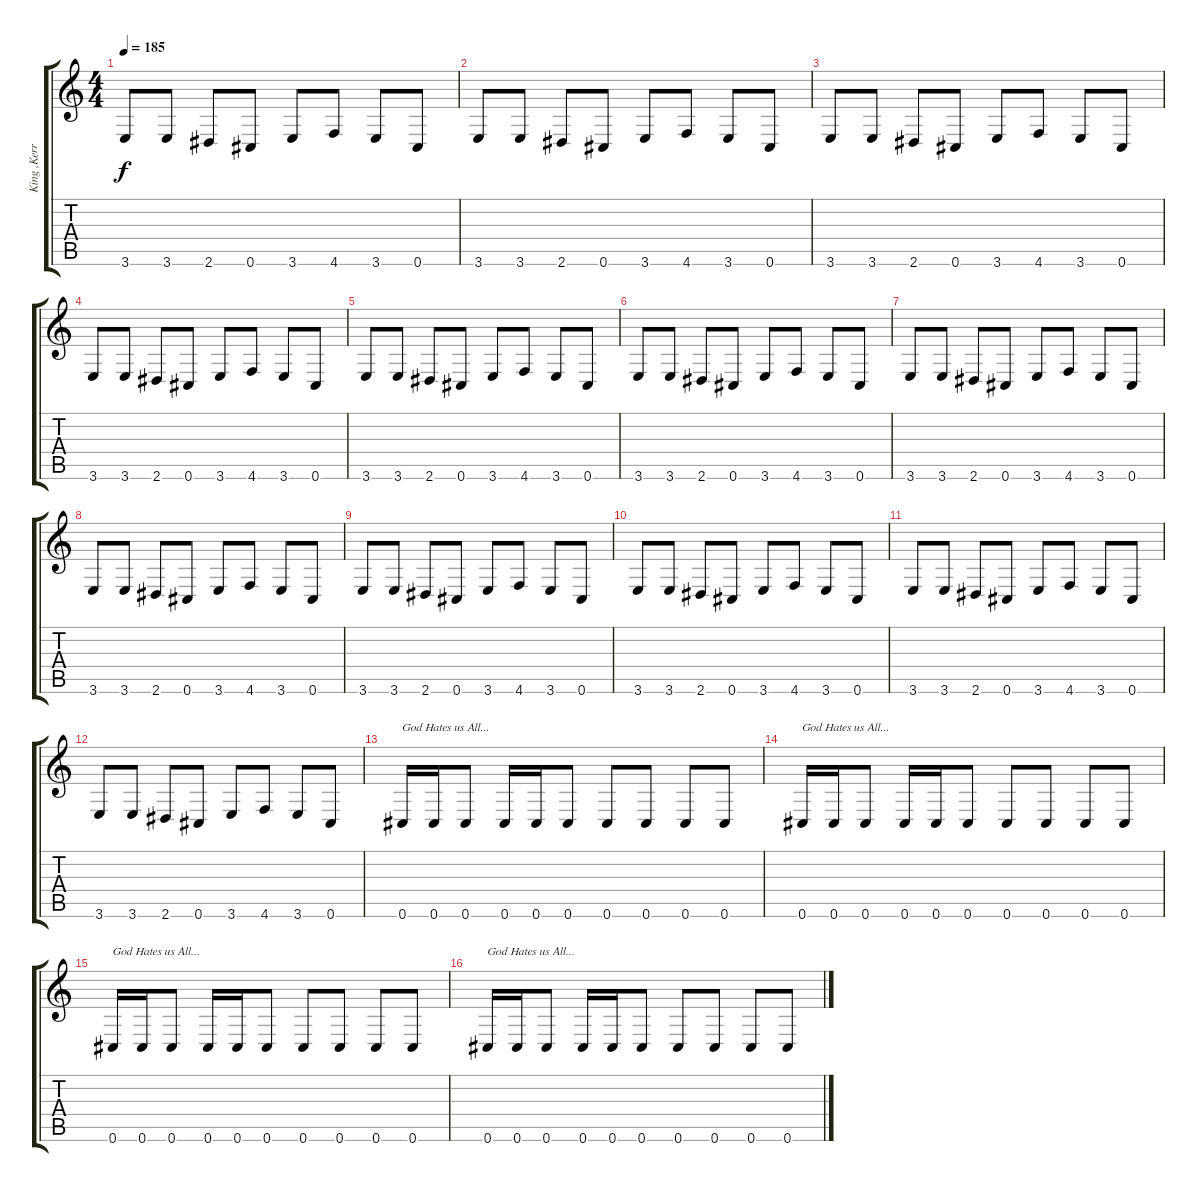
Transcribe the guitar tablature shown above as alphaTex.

\track ("King ,Kerry" "King ,Kerr") {instrument distortionguitar}
\staff {score tabs}
\tuning (Db4 Ab3 E3 B2 Gb2 Db2) {hide}
\ts (4 4)
\tempo 185
\clef g2
\ks c
3.6.8{dy f} 3.6.8 2.6.8 0.6.8 3.6.8 4.6.8 3.6.8 0.6.8 |
3.6.8 3.6.8 2.6.8 0.6.8 3.6.8 4.6.8 3.6.8 0.6.8 |
3.6.8 3.6.8 2.6.8 0.6.8 3.6.8 4.6.8 3.6.8 0.6.8 |
3.6.8 3.6.8 2.6.8 0.6.8 3.6.8 4.6.8 3.6.8 0.6.8 |
3.6.8 3.6.8 2.6.8 0.6.8 3.6.8 4.6.8 3.6.8 0.6.8 |
3.6.8 3.6.8 2.6.8 0.6.8 3.6.8 4.6.8 3.6.8 0.6.8 |
3.6.8 3.6.8 2.6.8 0.6.8 3.6.8 4.6.8 3.6.8 0.6.8 |
3.6.8 3.6.8 2.6.8 0.6.8 3.6.8 4.6.8 3.6.8 0.6.8 |
3.6.8 3.6.8 2.6.8 0.6.8 3.6.8 4.6.8 3.6.8 0.6.8 |
3.6.8 3.6.8 2.6.8 0.6.8 3.6.8 4.6.8 3.6.8 0.6.8 |
3.6.8 3.6.8 2.6.8 0.6.8 3.6.8 4.6.8 3.6.8 0.6.8 |
3.6.8 3.6.8 2.6.8 0.6.8 3.6.8 4.6.8 3.6.8 0.6.8 |
0.6.16{txt "God Hates us All..."} 0.6.16 0.6.8 0.6.16 0.6.16 0.6.8 0.6.8 0.6.8 0.6.8 0.6.8 |
0.6.16{txt "God Hates us All..."} 0.6.16 0.6.8 0.6.16 0.6.16 0.6.8 0.6.8 0.6.8 0.6.8 0.6.8 |
0.6.16{txt "God Hates us All..."} 0.6.16 0.6.8 0.6.16 0.6.16 0.6.8 0.6.8 0.6.8 0.6.8 0.6.8 |
0.6.16{txt "God Hates us All..."} 0.6.16 0.6.8 0.6.16 0.6.16 0.6.8 0.6.8 0.6.8 0.6.8 0.6.8
